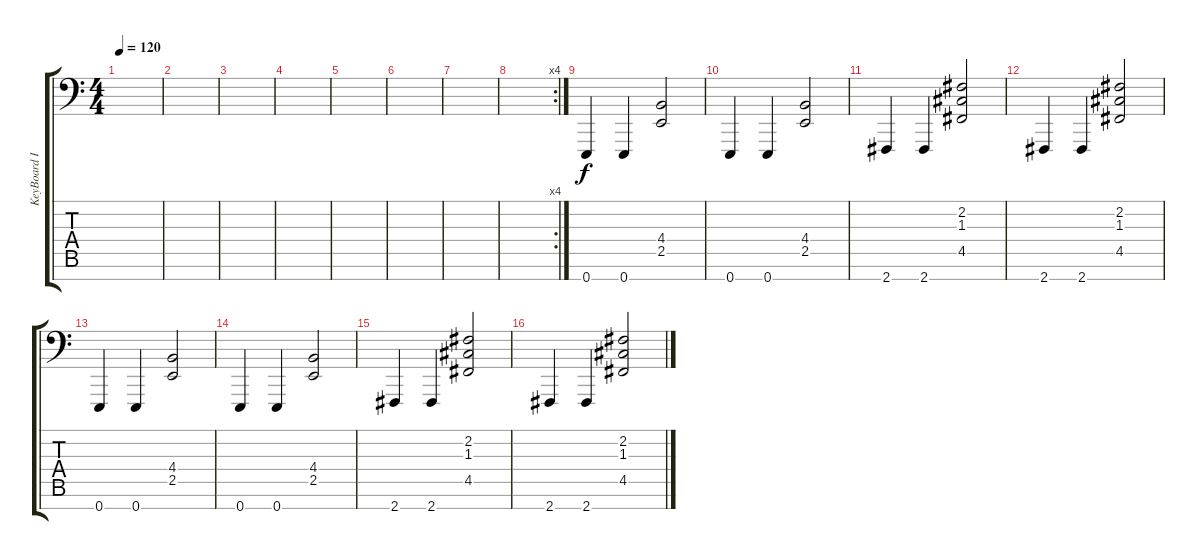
\track ("KeyBoard I" "KeyBoard I") {instrument stringensemble1}
\staff {score tabs}
\tuning (A3 E3 C3 G2 D2 A1 E1) {hide}
\ts (4 4)
\tempo 120
\clef f4
\ks c
|
|
|
|
|
|
|
\rc 4
|
0.7.4 0.7.4 (4.4 2.5).2 |
0.7.4 0.7.4 (4.4 2.5).2 |
2.7.4 2.7.4 (2.2 1.3 4.5).2 |
2.7.4 2.7.4 (2.2 1.3 4.5).2 |
0.7.4 0.7.4 (4.4 2.5).2 |
0.7.4 0.7.4 (4.4 2.5).2 |
2.7.4 2.7.4 (2.2 1.3 4.5).2 |
2.7.4 2.7.4 (2.2 1.3 4.5).2
